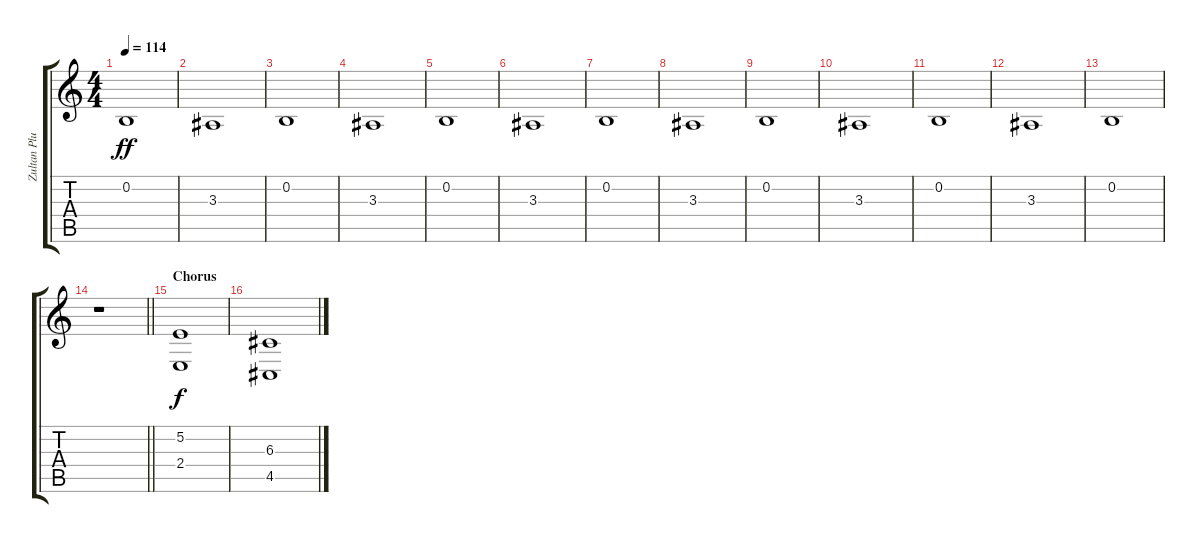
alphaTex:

\track ("Zultan Pluto (Keyboard)" "Zultan Plu") {instrument stringensemble1}
\staff {score tabs}
\tuning (E4 B3 G3 D3 A2 E2) {hide}
\ts (4 4)
\tempo 114
\clef g2
\ks c
0.2.1{dy ff} |
3.3.1 |
0.2.1 |
3.3.1 |
0.2.1 |
3.3.1 |
0.2.1 |
3.3.1 |
0.2.1 |
3.3.1 |
0.2.1 |
3.3.1 |
0.2.1 |
\barLineRight lightlight
r.1 |
\section ("" "Chorus")
(5.2 2.4).1{dy f} |
(6.3 4.5).1
